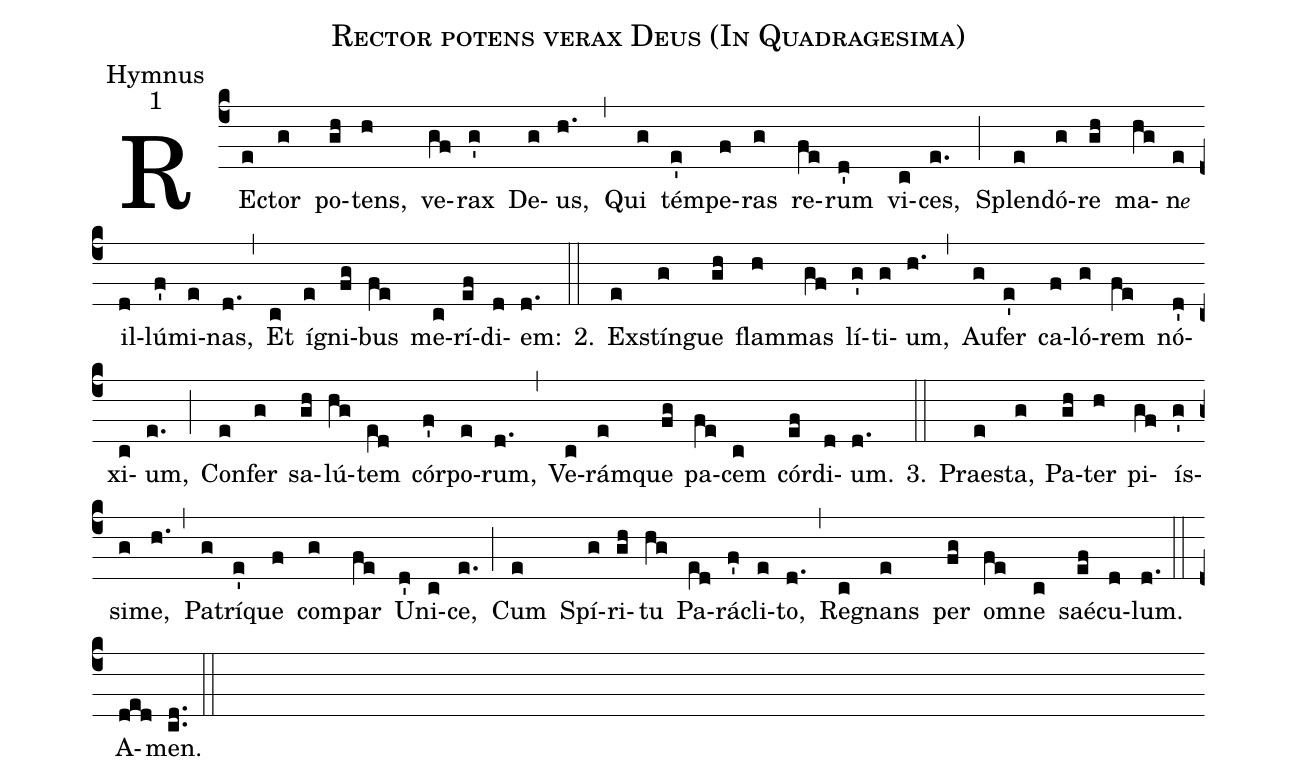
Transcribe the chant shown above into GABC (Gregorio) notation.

name:Rector potens verax Deus (In Quadragesima);
office-part:Hymnus;
mode:1;
%%
(c4) RE(e)ctor(g) po(gh)tens,(h) ve(gf)rax(g') De(g)us,(h.) (,) Qui(g) tém(e')pe(f)ras(g) re(fe)rum(d') vi(c)ces,(e.) (;) Splen(e)dó(g)re(gh) ma(hg)n<e>e</e>(e[ll:1]) il(d)lú(f')mi(e)nas,(d.) (,) Et(c) í(e)gni(fg)bus(fe) me(c)rí(ef)di(d)em:(d.)

2.(::) Ex(e)stín(g)gue(gh) flam(h)mas(gf) lí(g')ti(g)um,(h.) (,) Au(g)fer(e') ca(f)ló(g)rem(fe) nó(d')xi(c)um,(e.) (;) Con(e)fer(g) sa(gh)lú(hg)tem(e[ll:1]d) cór(f')po(e)rum,(d.) (,) Ve(c)rám(e)que(fg) pa(fe)cem(c) cór(ef)di(d)um.(d.)

3.(::) Prae(e)sta,(g) Pa(gh)ter(h) pi(gf)ís(g')si(g)me,(h.) (,) Pa(g)trí(e')que(f) com(g)par(fe) U(d')ni(c)ce,(e.) (;) Cum(e) Spí(g)ri(gh)tu(hg) Pa(e[ll:1]d)rá(f')cli(e)to,(d.) (,) Re(c)gnans(e) per(fg) om(fe)ne(c) saé(ef)cu(d)lum.(d.) (::)
A(ded)men.(cd..) (::)
